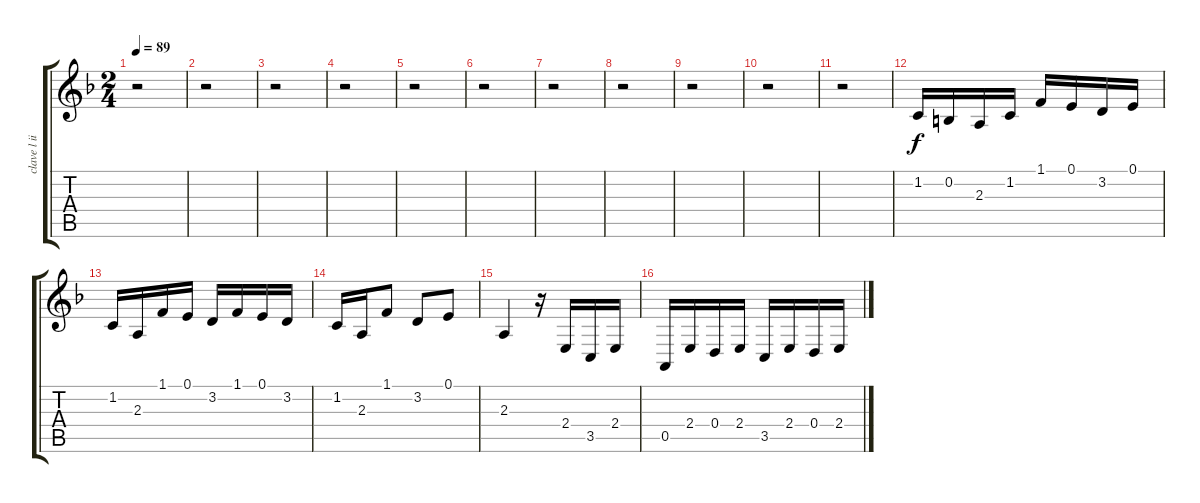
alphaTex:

\track ("clave l ii" "clave l ii") {instrument harpsichord}
\staff {score tabs}
\tuning (E4 B3 G3 D3 A2 E2) {hide}
\ts (2 4)
\tempo 89
\clef g2
\ks dminor
r.2{dy f} |
r.2 |
r.2 |
r.2 |
r.2 |
r.2 |
r.2 |
r.2 |
r.2 |
r.2 |
r.2 |
1.2.16 0.2.16 2.3.16 1.2.16 1.1.16 0.1.16 3.2.16 0.1.16 |
1.2.16 2.3.16 1.1.16 0.1.16 3.2.16 1.1.16 0.1.16 3.2.16 |
1.2.16 2.3.16 1.1.8 3.2.8 0.1.8 |
2.3.4 r.16 2.4.16 3.5.16 2.4.16 |
0.5.16 2.4.16 0.4.16 2.4.16 3.5.16 2.4.16 0.4.16 2.4.16
